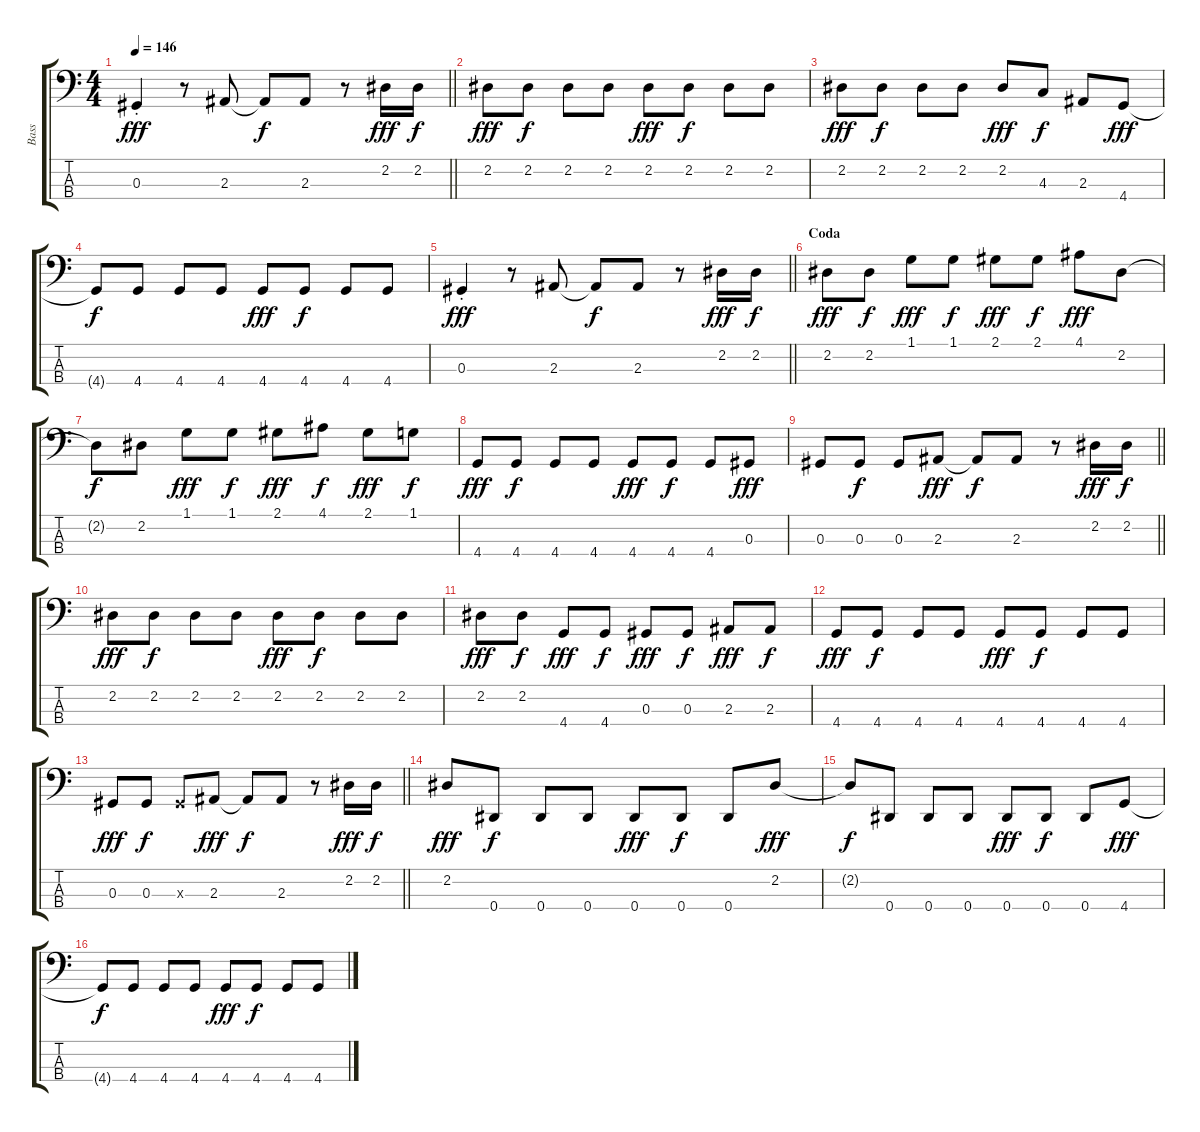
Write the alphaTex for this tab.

\track ("Bass" "Bass") {instrument electricbassfinger}
\staff {score tabs}
\tuning (Gb2 Db2 Ab1 Eb1) {hide}
\ts (4 4)
\tempo 146
\clef f4
\barLineRight lightlight
\ks c
0.3{st}.4{dy fff} r.8 2.3.8 2.3{t}.8{dy f} 2.3.8 r.8 2.2.16{dy fff} 2.2.16{dy f} |
2.2.8{dy fff} 2.2.8{dy f} 2.2.8 2.2.8 2.2.8{dy fff} 2.2.8{dy f} 2.2.8 2.2.8 |
2.2.8{dy fff} 2.2.8{dy f} 2.2.8 2.2.8 2.2.8{dy fff} 4.3.8{dy f} 2.3.8 4.4.8{dy fff} |
4.4{t}.8{dy f} 4.4.8 4.4.8 4.4.8 4.4.8{dy fff} 4.4.8{dy f} 4.4.8 4.4.8 |
\barLineRight lightlight
0.3{st}.4{dy fff} r.8 2.3.8 2.3{t}.8{dy f} 2.3.8 r.8 2.2.16{dy fff} 2.2.16{dy f} |
\section ("" "Coda")
2.2.8{dy fff} 2.2.8{dy f} 1.1.8{dy fff} 1.1.8{dy f} 2.1.8{dy fff} 2.1.8{dy f} 4.1.8{dy fff} 2.2.8 |
2.2{t}.8{dy f} 2.2.8 1.1.8{dy fff} 1.1.8{dy f} 2.1.8{dy fff} 4.1.8{dy f} 2.1.8{dy fff} 1.1.8{dy f} |
4.4.8{dy fff} 4.4.8{dy f} 4.4.8 4.4.8 4.4.8{dy fff} 4.4.8{dy f} 4.4.8 0.3.8{dy fff} |
\barLineRight lightlight
0.3.8 0.3.8{dy f} 0.3.8 2.3.8{dy fff} 2.3{t}.8{dy f} 2.3.8 r.8 2.2.16{dy fff} 2.2.16{dy f} |
2.2.8{dy fff} 2.2.8{dy f} 2.2.8 2.2.8 2.2.8{dy fff} 2.2.8{dy f} 2.2.8 2.2.8 |
2.2.8{dy fff} 2.2.8{dy f} 4.4.8{dy fff} 4.4.8{dy f} 0.3.8{dy fff} 0.3.8{dy f} 2.3.8{dy fff} 2.3.8{dy f} |
4.4.8{dy fff} 4.4.8{dy f} 4.4.8 4.4.8 4.4.8{dy fff} 4.4.8{dy f} 4.4.8 4.4.8 |
\barLineRight lightlight
0.3.8{dy fff} 0.3.8{dy f} 0.3{x}.8 2.3.8{dy fff} 2.3{t}.8{dy f} 2.3.8 r.8 2.2.16{dy fff} 2.2.16{dy f} |
2.2.8{dy fff} 0.4.8{dy f} 0.4.8 0.4.8 0.4.8{dy fff} 0.4.8{dy f} 0.4.8 2.2.8{dy fff} |
2.2{t}.8{dy f} 0.4.8 0.4.8 0.4.8 0.4.8{dy fff} 0.4.8{dy f} 0.4.8 4.4.8{dy fff} |
4.4{t}.8{dy f} 4.4.8 4.4.8 4.4.8 4.4.8{dy fff} 4.4.8{dy f} 4.4.8 4.4.8
